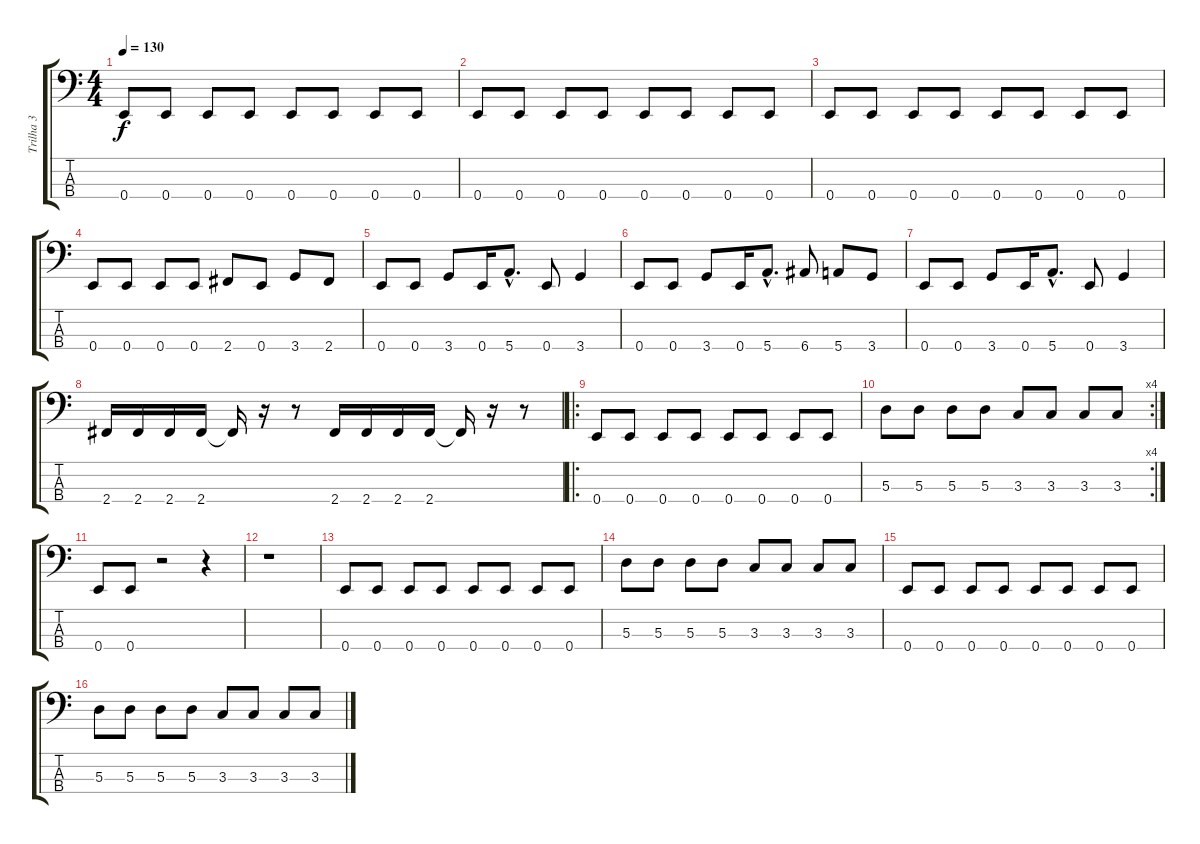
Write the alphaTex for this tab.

\track ("Trilha 3" "Trilha 3") {instrument electricbasspick}
\staff {score tabs}
\tuning (G2 D2 A1 E1) {hide}
\ts (4 4)
\tempo 130
\clef f4
\ks c
0.4.8{dy f} 0.4.8 0.4.8 0.4.8 0.4.8 0.4.8 0.4.8 0.4.8 |
0.4.8 0.4.8 0.4.8 0.4.8 0.4.8 0.4.8 0.4.8 0.4.8 |
0.4.8 0.4.8 0.4.8 0.4.8 0.4.8 0.4.8 0.4.8 0.4.8 |
0.4.8 0.4.8 0.4.8 0.4.8 2.4.8 0.4.8 3.4.8 2.4.8 |
0.4.8 0.4.8 3.4.8 0.4.16 5.4{hac}.8{d} 0.4.8 3.4.4 |
0.4.8 0.4.8 3.4.8 0.4.16 5.4{hac}.8{d} 6.4.8 5.4.8 3.4.8 |
0.4.8 0.4.8 3.4.8 0.4.16 5.4{hac}.8{d} 0.4.8 3.4.4 |
2.4.16 2.4.16 2.4.16 2.4.16 2.4{t}.16 r.16 r.8 2.4.16 2.4.16 2.4.16 2.4.16 2.4{t}.16 r.16 r.8 |
\ro
0.4.8 0.4.8 0.4.8 0.4.8 0.4.8 0.4.8 0.4.8 0.4.8 |
\rc 4
5.3.8 5.3.8 5.3.8 5.3.8 3.3.8 3.3.8 3.3.8 3.3.8 |
0.4.8 0.4.8 r.2 r.4 |
r.1 |
0.4.8 0.4.8 0.4.8 0.4.8 0.4.8 0.4.8 0.4.8 0.4.8 |
5.3.8 5.3.8 5.3.8 5.3.8 3.3.8 3.3.8 3.3.8 3.3.8 |
0.4.8 0.4.8 0.4.8 0.4.8 0.4.8 0.4.8 0.4.8 0.4.8 |
5.3.8 5.3.8 5.3.8 5.3.8 3.3.8 3.3.8 3.3.8 3.3.8
